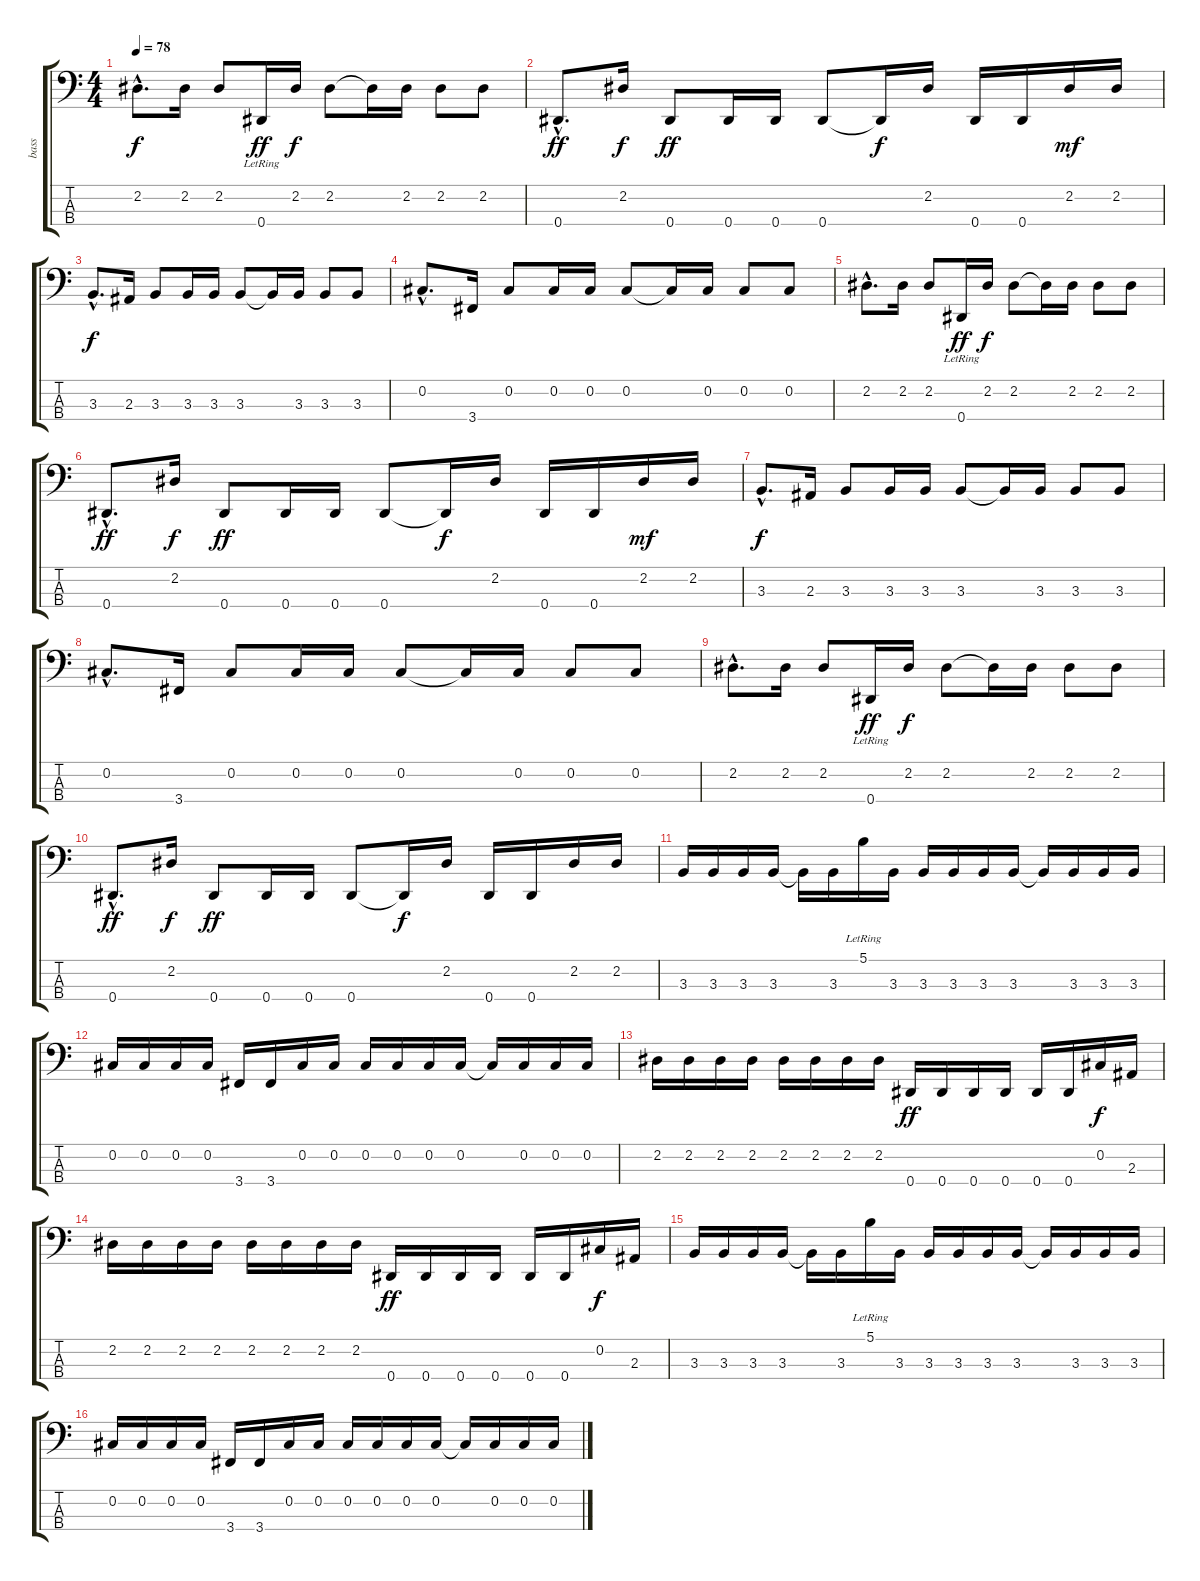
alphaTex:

\track ("bass" "bass") {instrument electricbassfinger}
\staff {score tabs}
\tuning (Gb2 Db2 Ab1 Eb1) {hide}
\ts (4 4)
\tempo 78
\clef f4
\ks c
2.2{hac}.8{d dy f} 2.2.16 2.2.8 0.4{lr}.16{dy ff} 2.2.16{dy f} 2.2.8 2.2{t}.16 2.2.16 2.2.8 2.2.8 |
0.4{hac}.8{d dy ff} 2.2.16{dy f} 0.4.8{dy ff} 0.4.16 0.4.16 0.4.8 0.4{t}.16{dy f} 2.2.16 0.4.16 0.4.16 2.2.16{dy mf} 2.2.16 |
3.3{hac}.8{d dy f} 2.3.16 3.3.8 3.3.16 3.3.16 3.3.8 3.3{t}.16 3.3.16 3.3.8 3.3.8 |
0.2{hac}.8{d} 3.4.16 0.2.8 0.2.16 0.2.16 0.2.8 0.2{t}.16 0.2.16 0.2.8 0.2.8 |
2.2{hac}.8{d} 2.2.16 2.2.8 0.4{lr}.16{dy ff} 2.2.16{dy f} 2.2.8 2.2{t}.16 2.2.16 2.2.8 2.2.8 |
0.4{hac}.8{d dy ff} 2.2.16{dy f} 0.4.8{dy ff} 0.4.16 0.4.16 0.4.8 0.4{t}.16{dy f} 2.2.16 0.4.16 0.4.16 2.2.16{dy mf} 2.2.16 |
3.3{hac}.8{d dy f} 2.3.16 3.3.8 3.3.16 3.3.16 3.3.8 3.3{t}.16 3.3.16 3.3.8 3.3.8 |
0.2{hac}.8{d} 3.4.16 0.2.8 0.2.16 0.2.16 0.2.8 0.2{t}.16 0.2.16 0.2.8 0.2.8 |
2.2{hac}.8{d} 2.2.16 2.2.8 0.4{lr}.16{dy ff} 2.2.16{dy f} 2.2.8 2.2{t}.16 2.2.16 2.2.8 2.2.8 |
0.4{hac}.8{d dy ff} 2.2.16{dy f} 0.4.8{dy ff} 0.4.16 0.4.16 0.4.8 0.4{t}.16{dy f} 2.2.16 0.4.16{instrument slapbass1} 0.4.16 2.2.16 2.2.16 |
3.3.16{instrument electricbassfinger} 3.3.16 3.3.16 3.3.16 3.3{t}.16 3.3.16 5.1{lr}.16 3.3.16 3.3.16 3.3.16 3.3.16 3.3.16 3.3{t}.16 3.3.16 3.3.16 3.3.16 |
0.2.16 0.2.16 0.2.16 0.2.16 3.4.16 3.4.16 0.2.16 0.2.16 0.2.16 0.2.16 0.2.16 0.2.16 0.2{t}.16 0.2.16 0.2.16 0.2.16 |
2.2.16 2.2.16 2.2.16 2.2.16 2.2.16 2.2.16 2.2.16 2.2.16 0.4.16{dy ff} 0.4.16 0.4.16 0.4.16 0.4.16 0.4.16 0.2.16{dy f} 2.3.16 |
2.2.16 2.2.16 2.2.16 2.2.16 2.2.16 2.2.16 2.2.16 2.2.16 0.4.16{dy ff} 0.4.16 0.4.16 0.4.16 0.4.16 0.4.16 0.2.16{dy f} 2.3.16 |
3.3.16 3.3.16 3.3.16 3.3.16 3.3{t}.16 3.3.16 5.1{lr}.16 3.3.16 3.3.16 3.3.16 3.3.16 3.3.16 3.3{t}.16 3.3.16 3.3.16 3.3.16 |
0.2.16 0.2.16 0.2.16 0.2.16 3.4.16 3.4.16 0.2.16 0.2.16 0.2.16 0.2.16 0.2.16 0.2.16 0.2{t}.16 0.2.16 0.2.16 0.2.16
